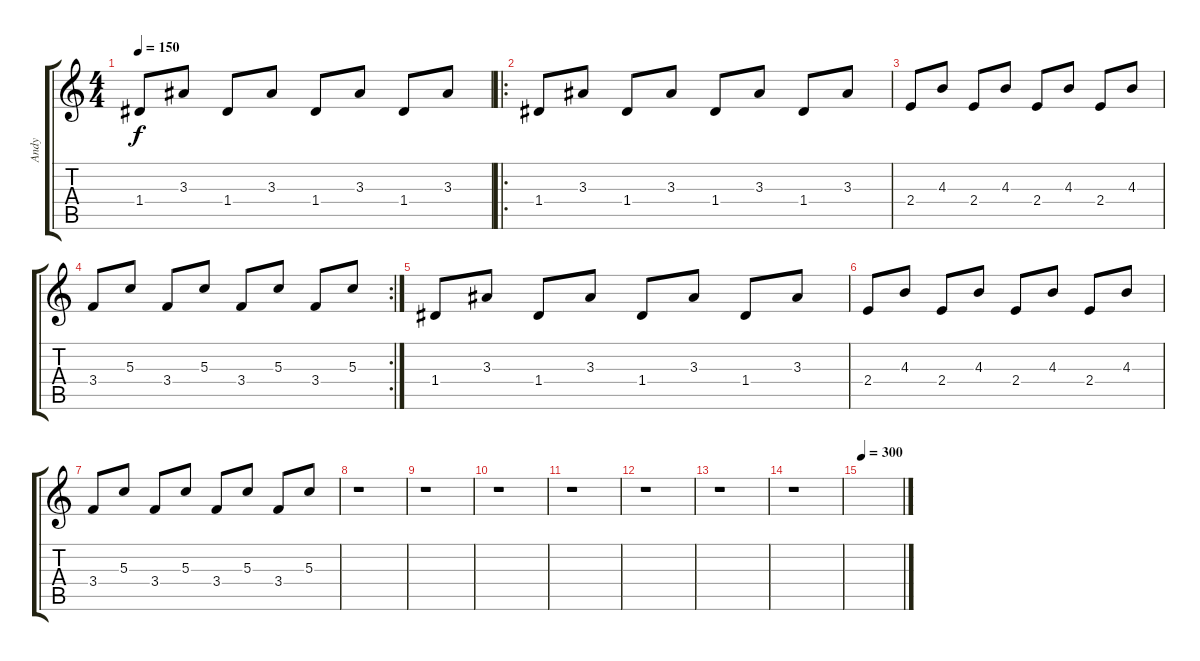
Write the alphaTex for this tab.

\track ("Andy" "Andy") {instrument distortionguitar}
\staff {score tabs}
\tuning (E4 B3 G3 D3 A2 E2) {hide}
\ts (4 4)
\tempo 150
\clef g2
\ks c
1.4.8{dy f} 3.3.8 1.4.8 3.3.8 1.4.8 3.3.8 1.4.8 3.3.8 |
\ro
1.4.8 3.3.8 1.4.8 3.3.8 1.4.8 3.3.8 1.4.8 3.3.8 |
2.4.8 4.3.8 2.4.8 4.3.8 2.4.8 4.3.8 2.4.8 4.3.8 |
\rc 2
3.4.8 5.3.8 3.4.8 5.3.8 3.4.8 5.3.8 3.4.8 5.3.8 |
1.4.8 3.3.8 1.4.8 3.3.8 1.4.8 3.3.8 1.4.8 3.3.8 |
2.4.8 4.3.8 2.4.8 4.3.8 2.4.8 4.3.8 2.4.8 4.3.8 |
3.4.8 5.3.8 3.4.8 5.3.8 3.4.8 5.3.8 3.4.8 5.3.8 |
r.1 |
r.1 |
r.1 |
r.1 |
r.1 |
r.1 |
r.1 |
\tempo 300
